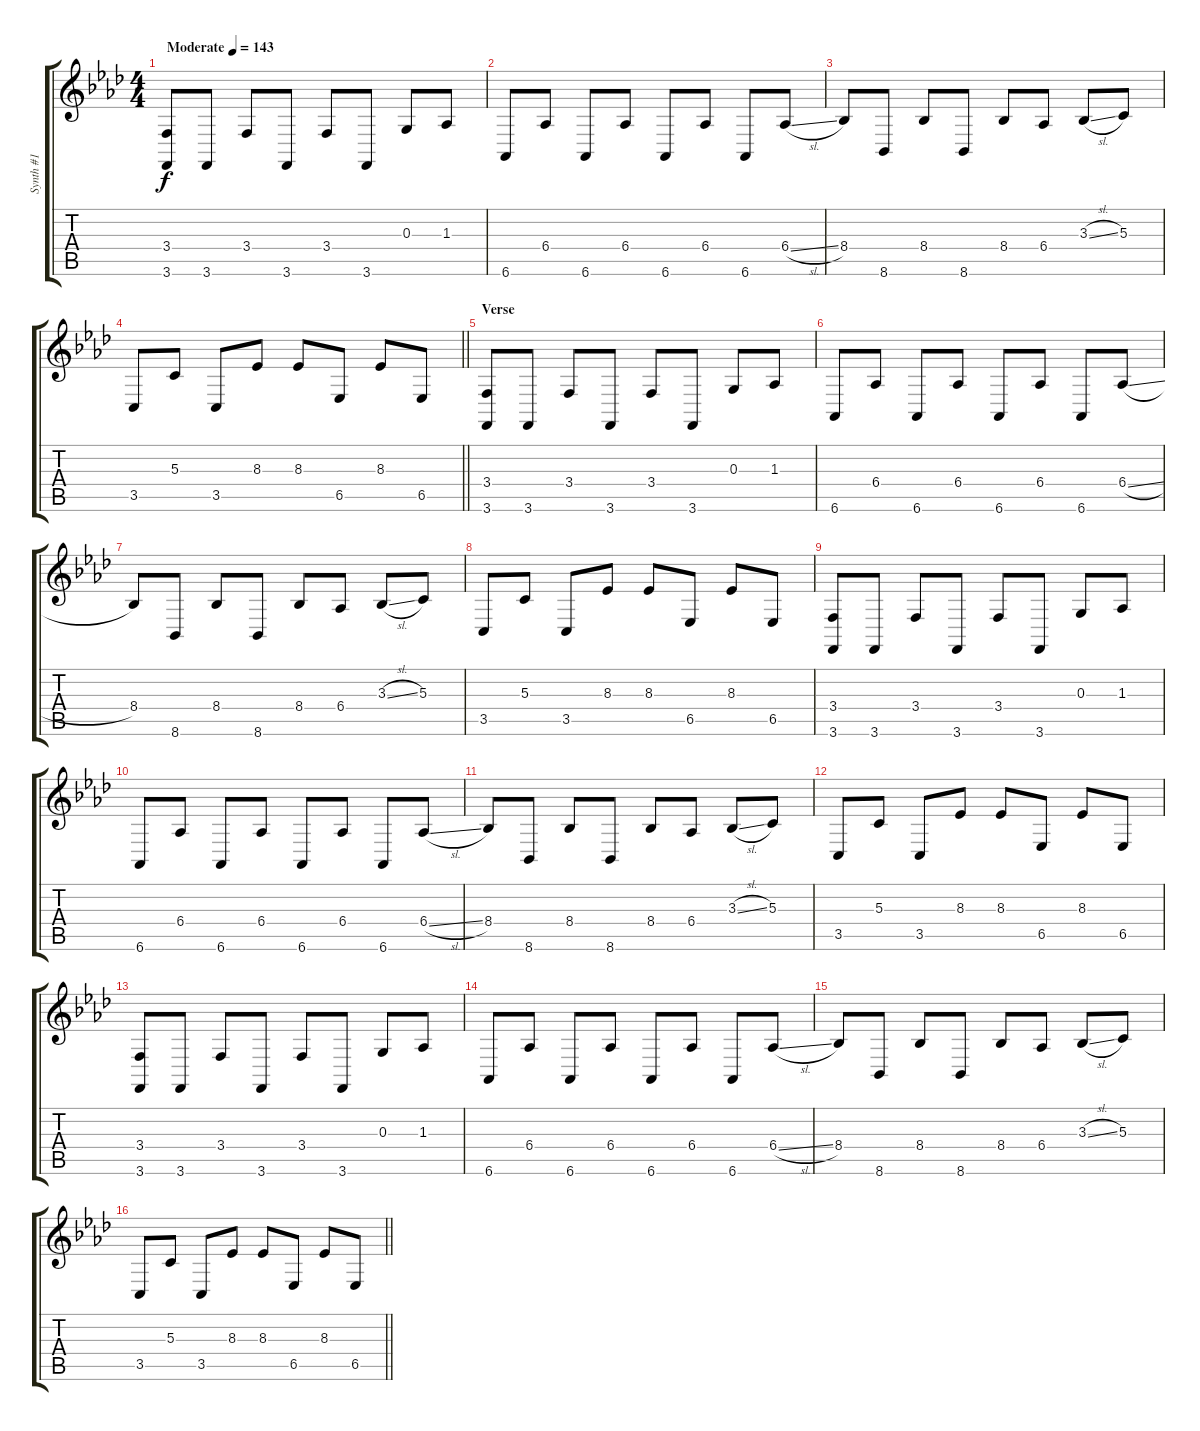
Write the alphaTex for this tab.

\track ("Synth #1" "Synth #1") {instrument pad7halo}
\staff {score tabs}
\tuning (E4 B3 G3 D3 A2 D2) {hide}
\ts (4 4)
\tempo (143 "Moderate")
\clef g2
\ks ab
(3.4 3.6).8{dy f instrument pad7halo} 3.6.8 3.4.8 3.6.8 3.4.8 3.6.8 0.3.8 1.3.8 |
6.6.8 6.4.8 6.6.8 6.4.8 6.6.8 6.4.8 6.6.8 6.4{sl}.8 |
8.4.8 8.6.8 8.4.8 8.6.8 8.4.8 6.4.8 3.3{sl}.8 5.3.8 |
\barLineRight lightlight
3.5.8 5.3.8 3.5.8 8.3.8 8.3.8 6.5.8 8.3.8 6.5.8 |
\section ("" "Verse")
(3.4 3.6).8 3.6.8 3.4.8 3.6.8 3.4.8 3.6.8 0.3.8 1.3.8 |
6.6.8 6.4.8 6.6.8 6.4.8 6.6.8 6.4.8 6.6.8 6.4{sl}.8 |
8.4.8 8.6.8 8.4.8 8.6.8 8.4.8 6.4.8 3.3{sl}.8 5.3.8 |
3.5.8 5.3.8 3.5.8 8.3.8 8.3.8 6.5.8 8.3.8 6.5.8 |
(3.4 3.6).8 3.6.8 3.4.8 3.6.8 3.4.8 3.6.8 0.3.8 1.3.8 |
6.6.8 6.4.8 6.6.8 6.4.8 6.6.8 6.4.8 6.6.8 6.4{sl}.8 |
8.4.8 8.6.8 8.4.8 8.6.8 8.4.8 6.4.8 3.3{sl}.8 5.3.8 |
3.5.8 5.3.8 3.5.8 8.3.8 8.3.8 6.5.8 8.3.8 6.5.8 |
(3.4 3.6).8 3.6.8 3.4.8 3.6.8 3.4.8 3.6.8 0.3.8 1.3.8 |
6.6.8 6.4.8 6.6.8 6.4.8 6.6.8 6.4.8 6.6.8 6.4{sl}.8 |
8.4.8 8.6.8 8.4.8 8.6.8 8.4.8 6.4.8 3.3{sl}.8 5.3.8 |
\barLineRight lightlight
3.5.8 5.3.8 3.5.8 8.3.8 8.3.8 6.5.8 8.3.8 6.5.8
